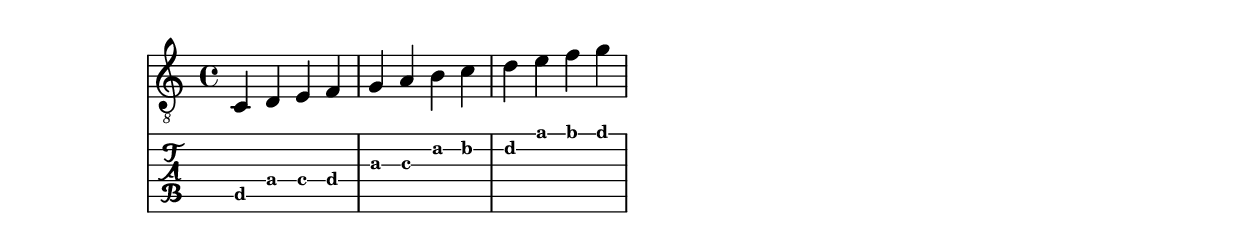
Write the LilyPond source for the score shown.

% Do not edit this file; it is automatically
% generated from Documentation/snippets/new
% This file is in the public domain.
%% Note: this file works from version 2.13.10
\version "2.13.16"

\header {
%% Translation of GIT committish: 5a7301fc350ffc3ab5bd3a2084c91666c9e9a549
  texidoces = "
La tablatura se puede formatear utilizando letras en lugar de números.

"

  doctitlees = "Formateado de tablaturas con letras"

  lsrtags = "staff-notation, fretted-strings"

  texidoc = "
Tablature can be formatted using letters instead of numbers.

"
  doctitle = "Letter tablature formatting"
} % begin verbatim


music = \relative c {
  c4 d e f
  g4 a b c
  d4 e f g
}

<<
  \new Staff {
    \clef "G_8"
    \music
  }
  \new TabStaff \with {
    tablatureFormat = #fret-letter-tablature-format
  }
  {
    \music
  }
>>
